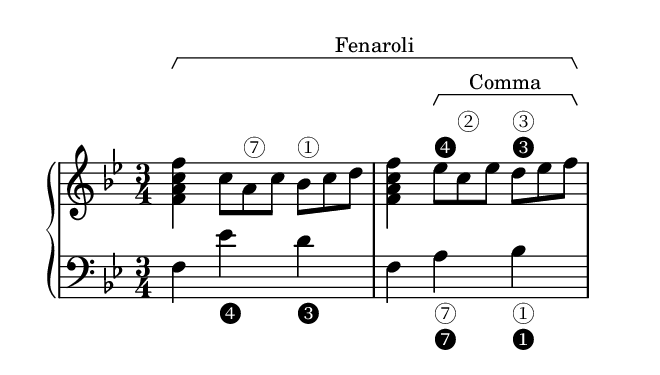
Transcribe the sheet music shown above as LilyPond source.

\version "2.22.2"
\include "../../stylesheets/annotation.ly"
\header {
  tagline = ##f
}
\paper {
  page-breaking = #ly:one-line-auto-height-breaking
}

\score {
  \new PianoStaff <<
    \new Staff \relative c' {
      \clef "treble" \time 3/4 \key bes \major
      <f' c a f>4 \fenaroli \omit TupletNumber \tuplet 3/2 4 { c8 a ^\bti c bes ^\bdo c d } |
      <f c a f>4 \tuplet 3/2 4 { \once \override HorizontalBracket.outside-staff-priority = #455 es8 \comma \mfa c ^\bre es d \mmi ^\bmi es f \stopGroup \stopGroup } |
    }
    \new Staff \relative c {
      \clef "bass" \time 3/4 \key bes \major
      f4 es' _\mfa d _\mmi |
      f,4 a \bti _\mti bes \bdo _\mdo |
    }
  >>
}
